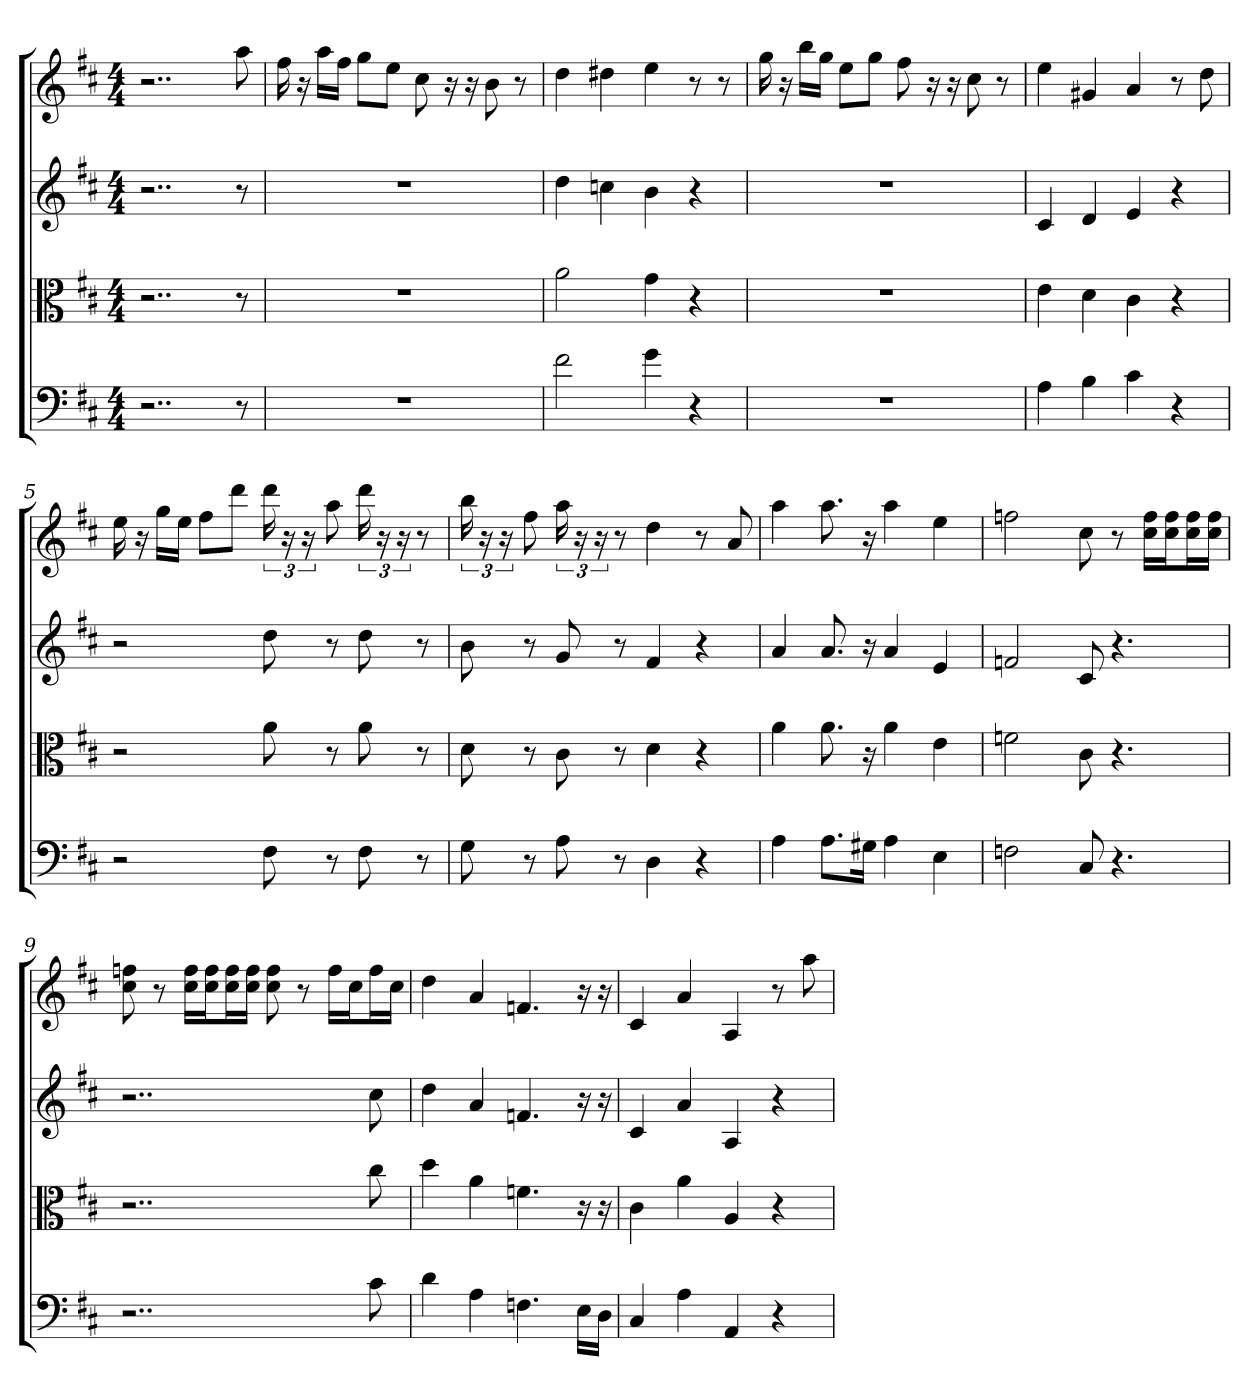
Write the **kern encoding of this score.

**kern	**kern	**kern	**kern
*part4	*part3	*part2	*part1
*staff4	*staff3	*staff2	*staff1
*clefF4	*clefC3	*clefG2	*clefG2
*k[f#c#]	*k[f#c#]	*k[f#c#]	*k[f#c#]
*D:	*D:	*D:	*D:
*M4/4	*M4/4	*M4/4	*M4/4
=	=	=	=
2..r	2..r	2..r	2..r
8r	8r	8r	8aa
=1	=1	=1	=1
1r	1r	1r	16ff#
.	.	.	16r
.	.	.	16aa\LL
.	.	.	16ff#\JJ
.	.	.	8gg\L
.	.	.	8ee\J
.	.	.	8cc#
.	.	.	16r
.	.	.	16r
.	.	.	8b
.	.	.	8r
=2	=2	=2	=2
2f#	2a	4dd	4dd
.	.	4ccn	4dd#X
4g	4g	4b	4ee
4r	4r	4r	8r
.	.	.	8r
=3	=3	=3	=3
1r	1r	1r	16gg
.	.	.	16r
.	.	.	16bb\LL
.	.	.	16gg\JJ
.	.	.	8ee\L
.	.	.	8gg\J
.	.	.	8ff#
.	.	.	16r
.	.	.	16r
.	.	.	8cc#
.	.	.	8r
=4	=4	=4	=4
4A	4e	4c#	4ee
4B	4d	4d	4g#X
4c#	4c#	4e	4a
4r	4r	4r	8r
.	.	.	8dd
=5	=5	=5	=5
2r	2r	2r	16ee
.	.	.	16r
.	.	.	16gg\LL
.	.	.	16ee\JJ
.	.	.	8ff#\L
.	.	.	8ddd\J
8F#	8a	8dd	24ddd
.	.	.	24r
.	.	.	24r
8r	8r	8r	8aa
8F#	8a	8dd	24ddd
.	.	.	24r
.	.	.	24r
8r	8r	8r	8r
=6	=6	=6	=6
8G	8d	8b	24bb
.	.	.	24r
.	.	.	24r
8r	8r	8r	8ff#
8A	8c#	8g	24aa
.	.	.	24r
.	.	.	24r
8r	8r	8r	8r
4D	4d	4f#	4dd
4r	4r	4r	8r
.	.	.	8a
=7	=7	=7	=7
4A	4a	4a	4aa
8.A\L	8.a	8.a	8.aa
16G#X\Jk	16r	16r	16r
4A	4a	4a	4aa
4E	4e	4e	4ee
=8	=8	=8	=8
2Fn	2fn	2fn	2ffn
8C#	8c#	8c#	8cc#
4.r	4.r	4.r	8r
.	.	.	16cc#\ 16ff\LL
.	.	.	16cc#\ 16ff\J
.	.	.	16cc#\ 16ff\L
.	.	.	16cc#\ 16ff\JJ
=9	=9	=9	=9
2..r	2..r	2..r	8cc# 8ffn
.	.	.	8r
.	.	.	16cc#\ 16ff\LL
.	.	.	16cc#\ 16ff\J
.	.	.	16cc#\ 16ff\L
.	.	.	16cc#\ 16ff\JJ
.	.	.	8cc# 8ff
.	.	.	8r
.	.	.	16ff\LL
.	.	.	16cc#\J
8c#	8cc#	8cc#	16ff\L
.	.	.	16cc#\JJ
=10	=10	=10	=10
4d	4dd	4dd	4dd
4A	4a	4a	4a
4.Fn	4.fn	4.fn	4.fn
16E\LL	16r	16r	16r
16D\JJ	16r	16r	16r
=11	=11	=11	=11
4C#	4c#	4c#	4c#
4A	4a	4a	4a
4AA	4A	4A	4A
4r	4r	4r	8r
.	.	.	8aa
=	=	=	=
*-	*-	*-	*-
